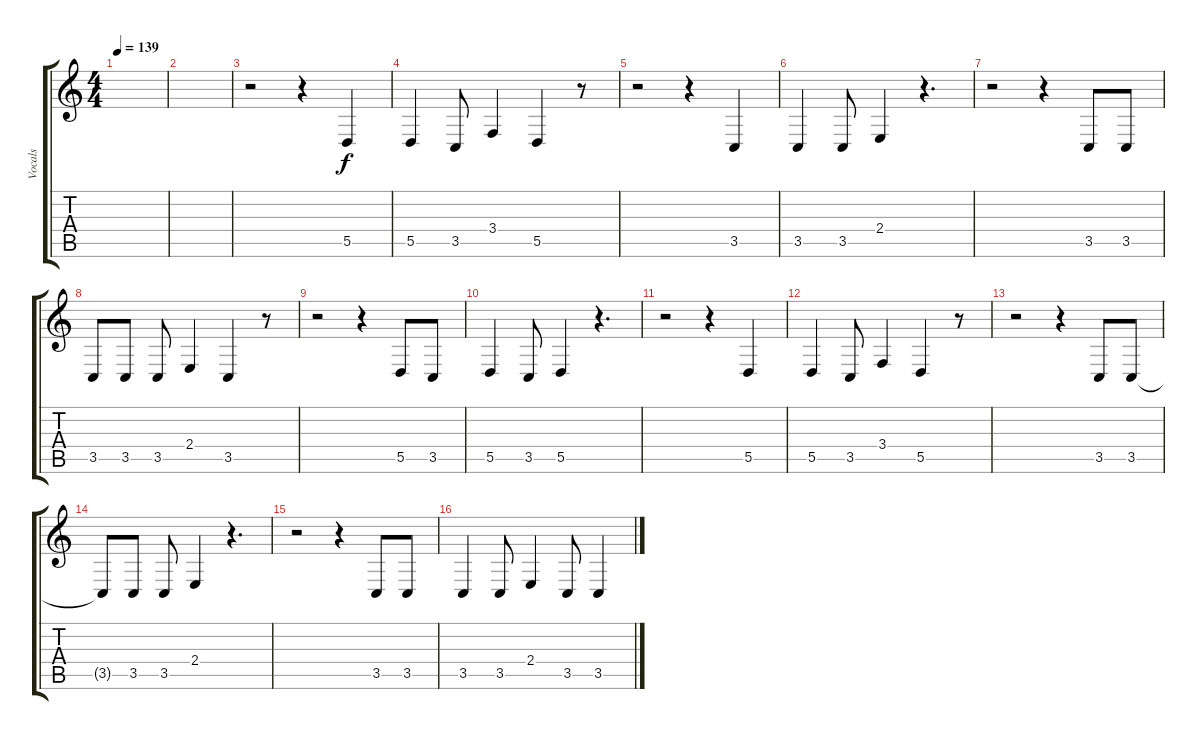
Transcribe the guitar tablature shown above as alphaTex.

\track ("Vocals" "Vocals") {instrument tenorsax}
\staff {score tabs}
\tuning (E4 B3 G3 D3 A2 E2) {hide}
\ts (4 4)
\tempo 139
\clef g2
\ks c
|
|
r.2 r.4 5.5.4 |
5.5.4 3.5.8 3.4.4 5.5.4 r.8 |
r.2 r.4 3.5.4 |
3.5.4 3.5.8 2.4.4 r.4{d} |
r.2 r.4 3.5.8 3.5.8 |
3.5.8 3.5.8 3.5.8 2.4.4 3.5.4 r.8 |
r.2 r.4 5.5.8 3.5.8 |
5.5.4 3.5.8 5.5.4 r.4{d} |
r.2 r.4 5.5.4 |
5.5.4 3.5.8 3.4.4 5.5.4 r.8 |
r.2 r.4 3.5.8 3.5.8 |
3.5{t}.8 3.5.8 3.5.8 2.4.4 r.4{d} |
r.2 r.4 3.5.8 3.5.8 |
3.5.4 3.5.8 2.4.4 3.5.8 3.5.4
